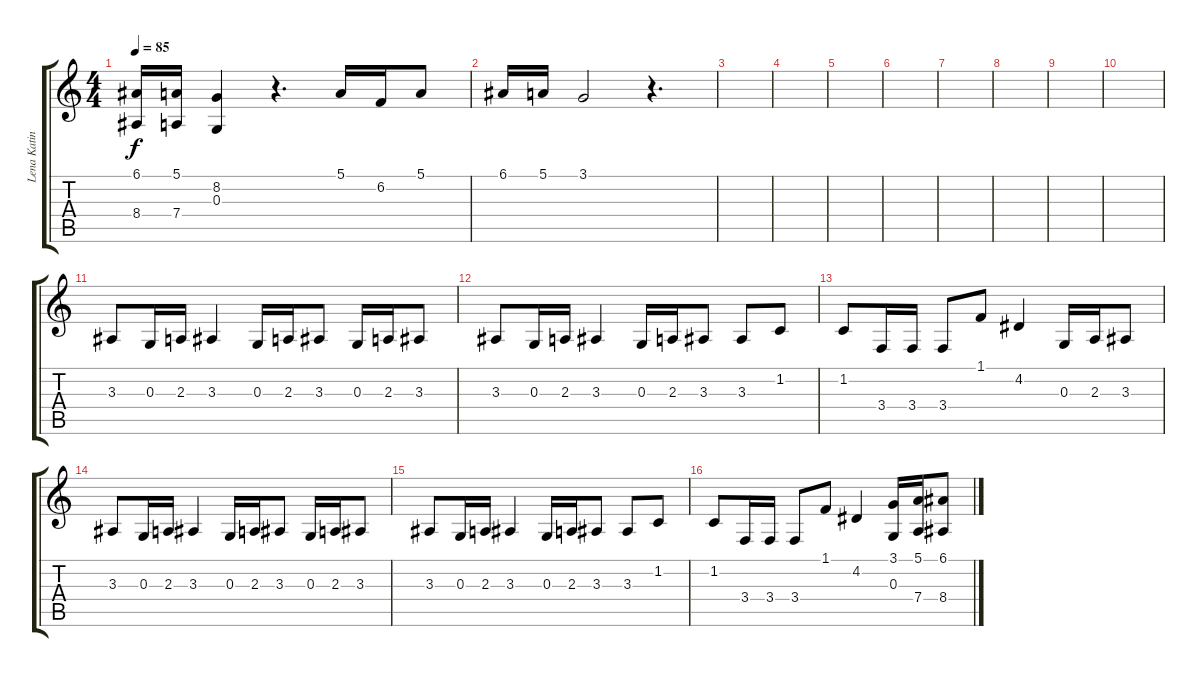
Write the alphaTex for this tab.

\track ("Lena Katina" "Lena Katin") {instrument cello}
\staff {score tabs}
\tuning (E4 B3 G3 D3 A2 E2) {hide}
\ts (4 4)
\tempo 85
\clef g2
\ks c
(6.1 8.4).16{dy f} (5.1 7.4).16 (8.2 0.3).4 r.4{d} 5.1.16 6.2.16 5.1.8 |
6.1.16 5.1.16 3.1.2 r.4{d} |
|
|
|
|
|
|
|
|
3.3.8 0.3.16 2.3.16 3.3.4 0.3.16 2.3.16 3.3.8 0.3.16 2.3.16 3.3.8 |
3.3.8 0.3.16 2.3.16 3.3.4 0.3.16 2.3.16 3.3.8 3.3.8 1.2.8 |
1.2.8 3.4.16 3.4.16 3.4.8 1.1.8 4.2.4 0.3.16 2.3.16 3.3.8 |
3.3.8 0.3.16 2.3.16 3.3.4 0.3.16 2.3.16 3.3.8 0.3.16 2.3.16 3.3.8 |
3.3.8 0.3.16 2.3.16 3.3.4 0.3.16 2.3.16 3.3.8 3.3.8 1.2.8 |
1.2.8 3.4.16 3.4.16 3.4.8 1.1.8 4.2.4 (3.1 0.3).16 (5.1 7.4).16 (6.1 8.4).8
